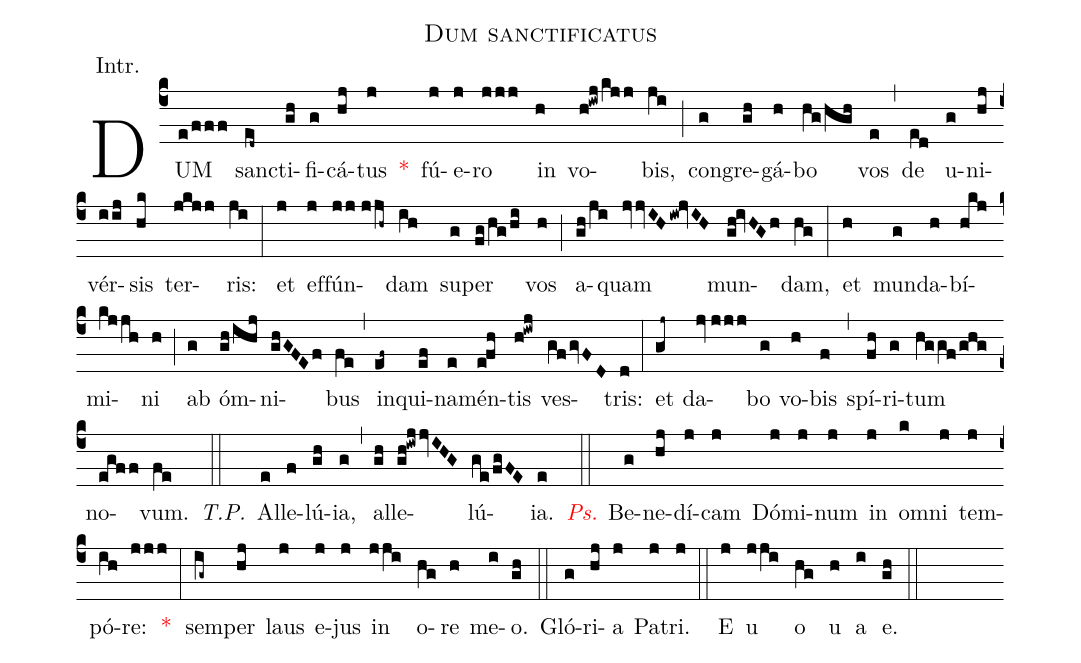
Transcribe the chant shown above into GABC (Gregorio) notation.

name:Dum sanctificatus;
annotation:Intr.;
mode:III.;
office-part:Introit;
%%
(c4) DUM(e/fff) sanc(ed~)ti(gh)fi(g)cá(hj)tus(j) <v>\red{*}</v>() fú(j)e(j)ro(jjj) in(h) vo(h!iwj/kjj)bis,(ji) (;) con(g)gre(gh)gá(h)bo(hg/hgh) vos(e) (,) de(ed) u(g)ni(hj)vér(iij)sis(hk) ter(jkjj)ris:(ji) (:) et(j) ef(j)fún(jj//jjh~)dam(ih) su(g)per(fg/hg/hi) vos(h) (;) a(gh/ji)quam(jvvIHiw!jvIH) mun(gh!ivHGh)dam,(hg) (:) et(h) mun(g)da(h)bí(hkj)mi(kjjh)ni(h) (;) ab(g) óm(gh/ihj)ni(ghGFEf)bus(fe) (,) in(ef~)qui(ef)na(e)mén(e!fh)tis(h!iwj) ves(gfgvFD)tris:(d) (:) et(gj~) da(jv//jjj)bo(g) vo(h)bis(f) (,) spí(fh)ri(g)tum(hggf/ghg) no(egff)vum.(fe) <i>T.P.</i>(::) Al(e)le(f)lú(gh)ia,(g) (,) al(gh)le(gh!iwjjvIHG)lú(ge/fgFE)ia.(e) (::) <v>\redit{Ps.}</v> Be(g)ne(hj)dí(j)cam(j) Dó(j)mi(j)num(j) in(j) om(k)ni(j) tem(j)pó(ih)re:(jjj) <v>\red{*}</v>(:) sem(ig~)per(hj) laus(j) e(j)jus(j) in(jji) o(hg)re(h) me(i)o.(gh) (::) Gló(g)ri(hj)a(j) Pa(j)tri.(j) (::) E(j) u(jji) o(hg) u(h) a(i) e.(gh) (::)
